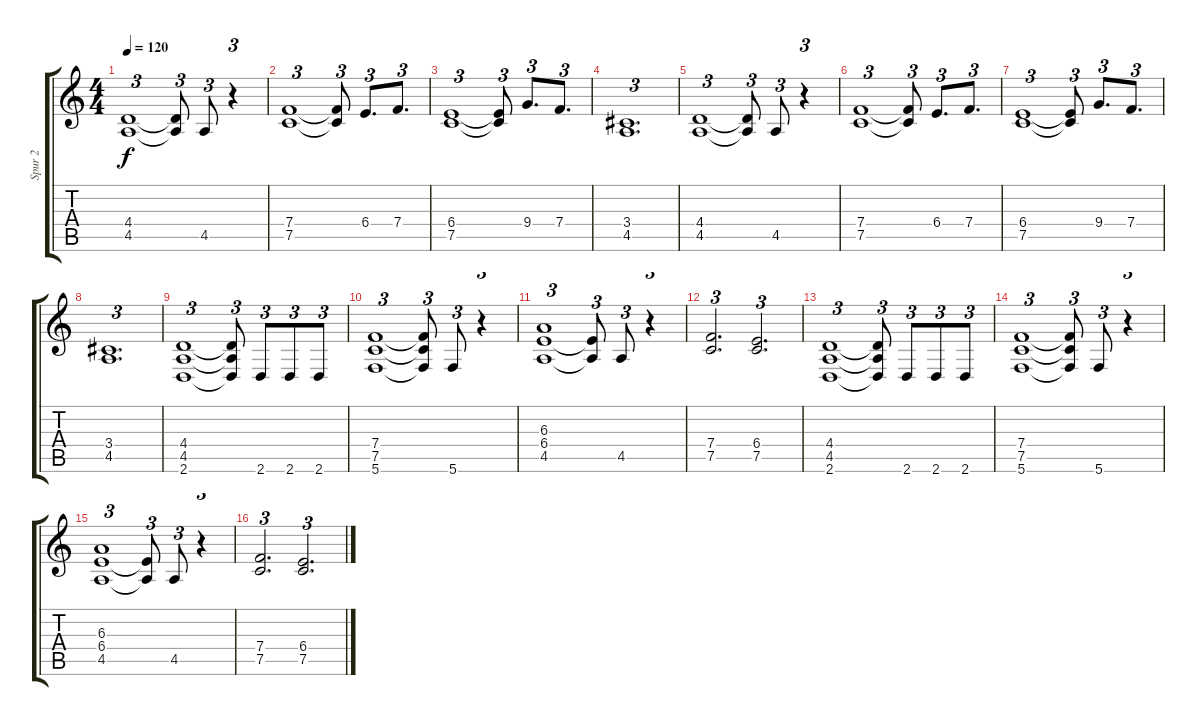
\track ("Spur 2" "Spur 2") {instrument distortionguitar}
\staff {score tabs}
\tuning (C4 G3 Eb3 Bb2 F2 C2) {hide}
\ts (4 4)
\tempo 120
\clef g2
\ks c
(4.4 4.5).1{tu (3 2) dy f instrument distortionguitar} (4.4{t} 4.5{t}).8{tu (3 2)} 4.5.8{tu (3 2)} r.4{tu (3 2)} |
(7.4 7.5).1{tu (3 2)} (7.4{t} 7.5{t}).8{tu (3 2)} 6.4.8{d tu (3 2)} 7.4.8{d tu (3 2)} |
(6.4 7.5).1{tu (3 2)} (6.4{t} 7.5{t}).8{tu (3 2)} 9.4.8{d tu (3 2)} 7.4.8{d tu (3 2)} |
(3.4 4.5).1{d tu (3 2)} |
(4.4 4.5).1{tu (3 2)} (4.4{t} 4.5{t}).8{tu (3 2)} 4.5.8{tu (3 2)} r.4{tu (3 2)} |
(7.4 7.5).1{tu (3 2)} (7.4{t} 7.5{t}).8{tu (3 2)} 6.4.8{d tu (3 2)} 7.4.8{d tu (3 2)} |
(6.4 7.5).1{tu (3 2)} (6.4{t} 7.5{t}).8{tu (3 2)} 9.4.8{d tu (3 2)} 7.4.8{d tu (3 2)} |
(3.4 4.5).1{d tu (3 2)} |
(4.4 4.5 2.6).1{tu (3 2) volume 13} (4.4{t} 4.5{t} 2.6{t}).8{tu (3 2)} 2.6.8{tu (3 2)} 2.6.8{tu (3 2)} 2.6.8{tu (3 2)} |
(7.4 7.5 5.6).1{tu (3 2)} (7.4{t} 7.5{t} 5.6{t}).8{tu (3 2)} 5.6.8{tu (3 2)} r.4{tu (3 2)} |
(6.3 6.4 4.5).1{tu (3 2)} (6.4{t} 4.5{t}).8{tu (3 2)} 4.5.8{tu (3 2)} r.4{tu (3 2)} |
(7.4 7.5).2{d tu (3 2)} (6.4 7.5).2{d tu (3 2)} |
(4.4 4.5 2.6).1{tu (3 2)} (4.4{t} 4.5{t} 2.6{t}).8{tu (3 2)} 2.6.8{tu (3 2)} 2.6.8{tu (3 2)} 2.6.8{tu (3 2)} |
(7.4 7.5 5.6).1{tu (3 2)} (7.4{t} 7.5{t} 5.6{t}).8{tu (3 2)} 5.6.8{tu (3 2)} r.4{tu (3 2)} |
(6.3 6.4 4.5).1{tu (3 2)} (6.4{t} 4.5{t}).8{tu (3 2)} 4.5.8{tu (3 2)} r.4{tu (3 2)} |
(7.4 7.5).2{d tu (3 2)} (6.4 7.5).2{d tu (3 2)}
